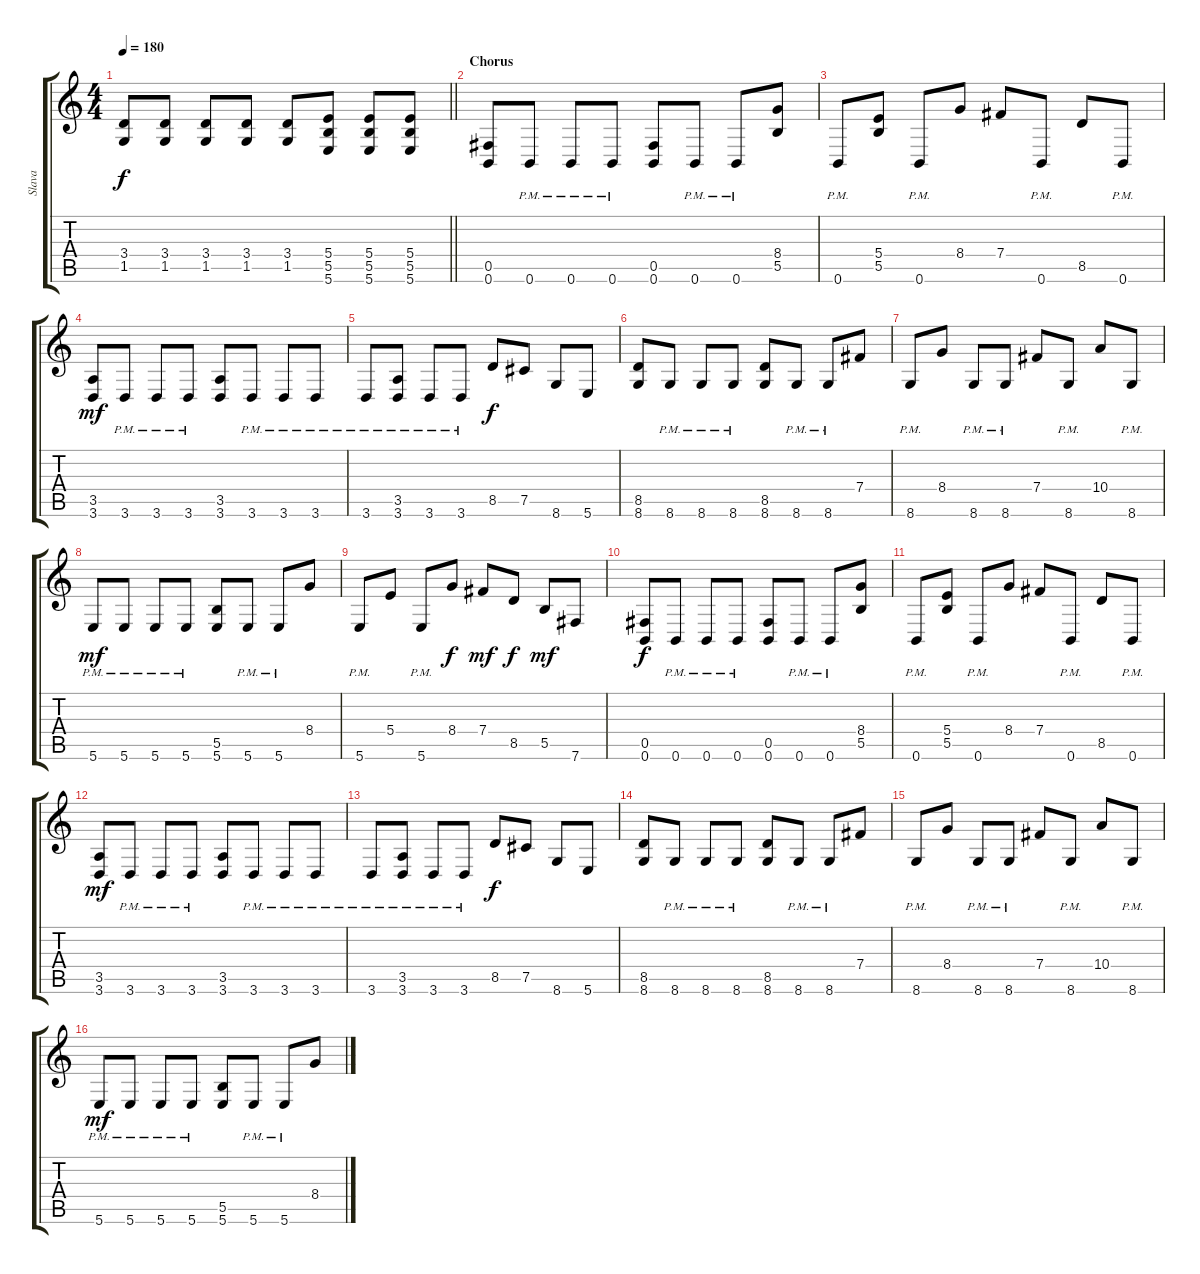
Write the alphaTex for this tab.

\track ("Slava" "Slava") {instrument distortionguitar}
\staff {score tabs}
\tuning (Db4 Ab3 E3 B2 Gb2 B1) {hide}
\ts (4 4)
\tempo 180
\clef g2
\barLineRight lightlight
\ks c
(3.4{t} 1.5{t}).8{dy f} (3.4 1.5).8 (3.4 1.5).8 (3.4 1.5).8 (3.4 1.5).8 (5.4 5.5 5.6).8 (5.4 5.5 5.6).8 (5.4 5.5 5.6).8 |
\section ("" "Chorus")
(0.5 0.6).8 0.6{pm}.8 0.6{pm}.8 0.6{pm}.8 (0.5 0.6).8 0.6{pm}.8 0.6{pm}.8 (8.4 5.5).8 |
0.6{pm}.8 (5.4 5.5).8 0.6{pm}.8 8.4.8 7.4.8 0.6{pm}.8 8.5.8 0.6{pm}.8 |
(3.5 3.6).8{dy mf} 3.6{pm}.8 3.6{pm}.8 3.6{pm}.8 (3.5 3.6).8 3.6{pm}.8 3.6{pm}.8 3.6{pm}.8 |
3.6{pm}.8 (3.5 3.6{pm}).8 3.6{pm}.8 3.6{pm}.8 8.5.8{dy f} 7.5.8 8.6.8 5.6.8 |
(8.5 8.6).8 8.6{pm}.8 8.6{pm}.8 8.6{pm}.8 (8.5 8.6).8 8.6{pm}.8 8.6{pm}.8 7.4.8 |
8.6{pm}.8 8.4.8 8.6{pm}.8 8.6{pm}.8 7.4.8 8.6{pm}.8 10.4.8 8.6{pm}.8 |
5.6{pm}.8{dy mf} 5.6{pm}.8 5.6{pm}.8 5.6{pm}.8 (5.5 5.6).8 5.6{pm}.8 5.6{pm}.8 8.4.8 |
5.6{pm}.8 5.4.8 5.6{pm}.8 8.4.8{dy f} 7.4.8{dy mf} 8.5.8{dy f} 5.5.8{dy mf} 7.6.8 |
(0.5 0.6).8{dy f} 0.6{pm}.8 0.6{pm}.8 0.6{pm}.8 (0.5 0.6).8 0.6{pm}.8 0.6{pm}.8 (8.4 5.5).8 |
0.6{pm}.8 (5.4 5.5).8 0.6{pm}.8 8.4.8 7.4.8 0.6{pm}.8 8.5.8 0.6{pm}.8 |
(3.5 3.6).8{dy mf} 3.6{pm}.8 3.6{pm}.8 3.6{pm}.8 (3.5 3.6).8 3.6{pm}.8 3.6{pm}.8 3.6{pm}.8 |
3.6{pm}.8 (3.5 3.6{pm}).8 3.6{pm}.8 3.6{pm}.8 8.5.8{dy f} 7.5.8 8.6.8 5.6.8 |
(8.5 8.6).8 8.6{pm}.8 8.6{pm}.8 8.6{pm}.8 (8.5 8.6).8 8.6{pm}.8 8.6{pm}.8 7.4.8 |
8.6{pm}.8 8.4.8 8.6{pm}.8 8.6{pm}.8 7.4.8 8.6{pm}.8 10.4.8 8.6{pm}.8 |
5.6{pm}.8{dy mf} 5.6{pm}.8 5.6{pm}.8 5.6{pm}.8 (5.5 5.6).8 5.6{pm}.8 5.6{pm}.8 8.4.8
